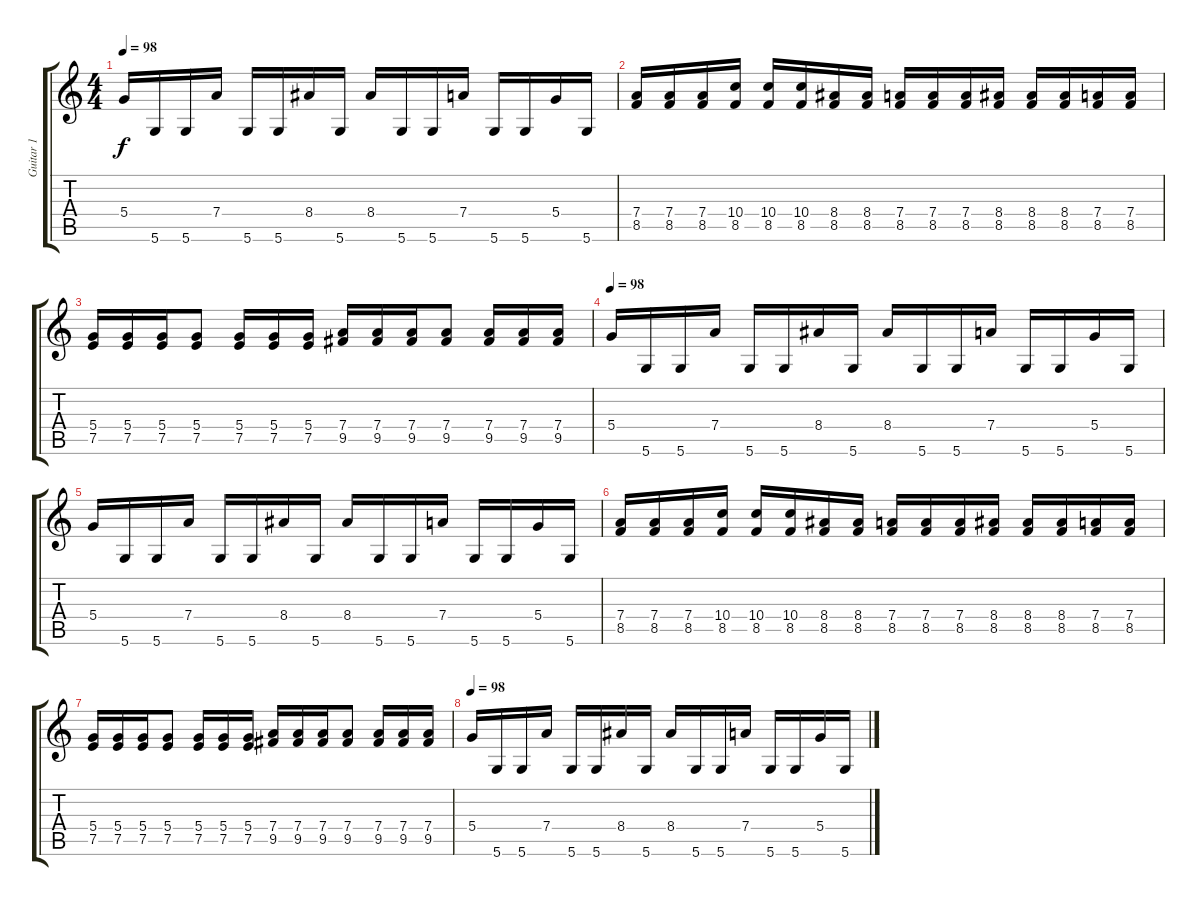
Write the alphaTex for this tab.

\track ("Guitar 1" "Guitar 1") {instrument distortionguitar}
\staff {score tabs}
\tuning (E4 B3 G3 D3 A2 D2) {hide}
\ts (4 4)
\tempo 98
\clef g2
\ks c
5.4.16{dy f} 5.6.16 5.6.16 7.4.16 5.6.16 5.6.16 8.4.16 5.6.16 8.4.16 5.6.16 5.6.16 7.4.16 5.6.16 5.6.16 5.4.16 5.6.16 |
(7.4 8.5).16 (7.4 8.5).16 (7.4 8.5).16 (10.4 8.5).16 (10.4 8.5).16 (10.4 8.5).16 (8.4 8.5).16 (8.4 8.5).16 (7.4 8.5).16 (7.4 8.5).16 (7.4 8.5).16 (8.4 8.5).16 (8.4 8.5).16 (8.4 8.5).16 (7.4 8.5).16 (7.4 8.5).16 |
(5.4 7.5).16 (5.4 7.5).16 (5.4 7.5).16 (5.4 7.5).8 (5.4 7.5).16 (5.4 7.5).16 (5.4 7.5).16 (7.4 9.5).16 (7.4 9.5).16 (7.4 9.5).16 (7.4 9.5).8 (7.4 9.5).16 (7.4 9.5).16 (7.4 9.5).16 |
\section ("" "")
\tempo 98
5.4.16{volume 10} 5.6.16 5.6.16 7.4.16 5.6.16 5.6.16 8.4.16 5.6.16 8.4.16 5.6.16 5.6.16 7.4.16 5.6.16 5.6.16 5.4.16 5.6.16 |
5.4.16 5.6.16 5.6.16 7.4.16 5.6.16 5.6.16 8.4.16 5.6.16 8.4.16 5.6.16 5.6.16 7.4.16 5.6.16 5.6.16 5.4.16 5.6.16 |
(7.4 8.5).16 (7.4 8.5).16 (7.4 8.5).16 (10.4 8.5).16 (10.4 8.5).16 (10.4 8.5).16 (8.4 8.5).16 (8.4 8.5).16 (7.4 8.5).16 (7.4 8.5).16 (7.4 8.5).16 (8.4 8.5).16 (8.4 8.5).16 (8.4 8.5).16 (7.4 8.5).16 (7.4 8.5).16 |
(5.4 7.5).16 (5.4 7.5).16 (5.4 7.5).16 (5.4 7.5).8 (5.4 7.5).16 (5.4 7.5).16 (5.4 7.5).16 (7.4 9.5).16 (7.4 9.5).16 (7.4 9.5).16 (7.4 9.5).8 (7.4 9.5).16 (7.4 9.5).16 (7.4 9.5).16 |
\tempo 98
5.4.16{volume 10} 5.6.16 5.6.16 7.4.16 5.6.16 5.6.16 8.4.16 5.6.16 8.4.16 5.6.16 5.6.16 7.4.16 5.6.16 5.6.16 5.4.16 5.6.16
